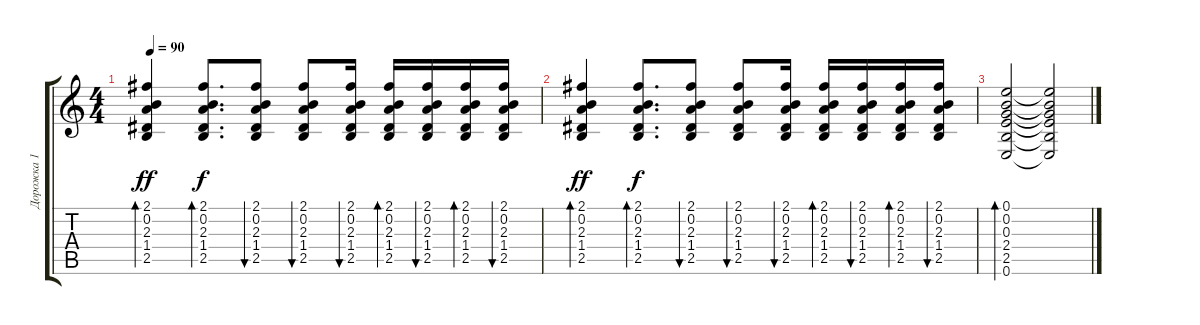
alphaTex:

\track ("Дорожка 1" "Дорожка 1") {instrument acousticguitarsteel}
\staff {score tabs}
\tuning (E4 B3 G3 D3 A2 E2) {hide}
\ts (4 4)
\tempo 90
\clef g2
\ks aminor
(2.1 0.2 2.3 1.4 2.5).4{bd 30 dy ff} (2.1 0.2 2.3 1.4 2.5).8{d bd 30 dy f} (2.1 0.2 2.3 1.4 2.5).8{bu 30} (2.1 0.2 2.3 1.4 2.5).8{bu 30} (2.1 0.2 2.3 1.4 2.5).16{bu 30} (2.1 0.2 2.3 1.4 2.5).16{bd 30} (2.1 0.2 2.3 1.4 2.5).16{bu 30} (2.1 0.2 2.3 1.4 2.5).16{bd 30} (2.1 0.2 2.3 1.4 2.5).16{bu 30} |
(2.1 0.2 2.3 1.4 2.5).4{bd 30 dy ff} (2.1 0.2 2.3 1.4 2.5).8{d bd 30 dy f} (2.1 0.2 2.3 1.4 2.5).8{bu 30} (2.1 0.2 2.3 1.4 2.5).8{bu 30} (2.1 0.2 2.3 1.4 2.5).16{bu 30} (2.1 0.2 2.3 1.4 2.5).16{bd 30} (2.1 0.2 2.3 1.4 2.5).16{bu 30} (2.1 0.2 2.3 1.4 2.5).16{bd 30} (2.1 0.2 2.3 1.4 2.5).16{bu 30} |
(0.1 0.2 0.3 2.4 2.5 0.6).2{bd 120} (0.1{t} 0.2{t} 0.3{t} 2.4{t} 2.5{t} 0.6{t}).2
